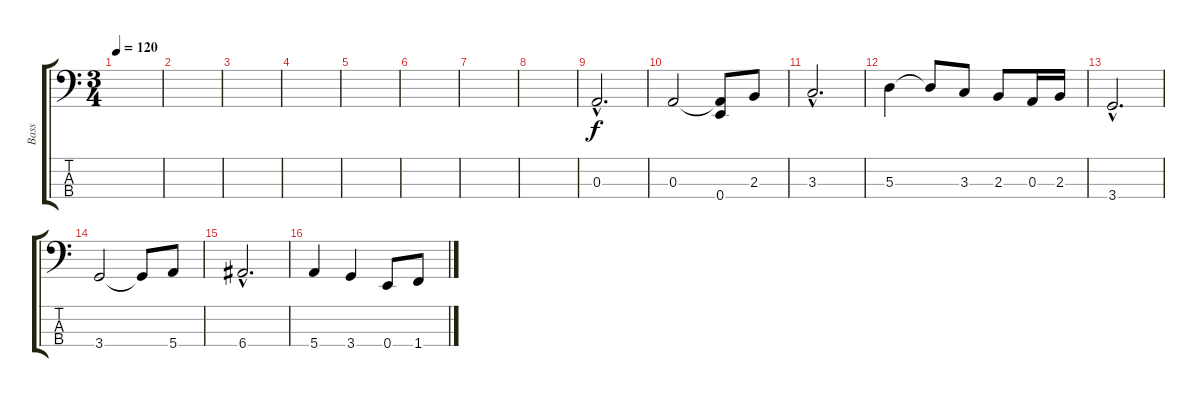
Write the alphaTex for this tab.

\track ("Bass" "Bass") {instrument electricbasspick}
\staff {score tabs}
\tuning (G2 D2 A1 E1) {hide}
\ts (3 4)
\tempo 120
\clef f4
\ks c
|
|
|
|
|
|
|
|
0.3{hac}.2{d volume 9} |
0.3.2 (0.3{t} 0.4).8 2.3.8 |
3.3{hac}.2{d} |
5.3.4 5.3{t}.8 3.3.8 2.3.8 0.3.16 2.3.16 |
3.4{hac}.2{d} |
3.4.2 3.4{t}.8 5.4.8 |
6.4{hac}.2{d} |
5.4.4 3.4.4 0.4.8 1.4.8
